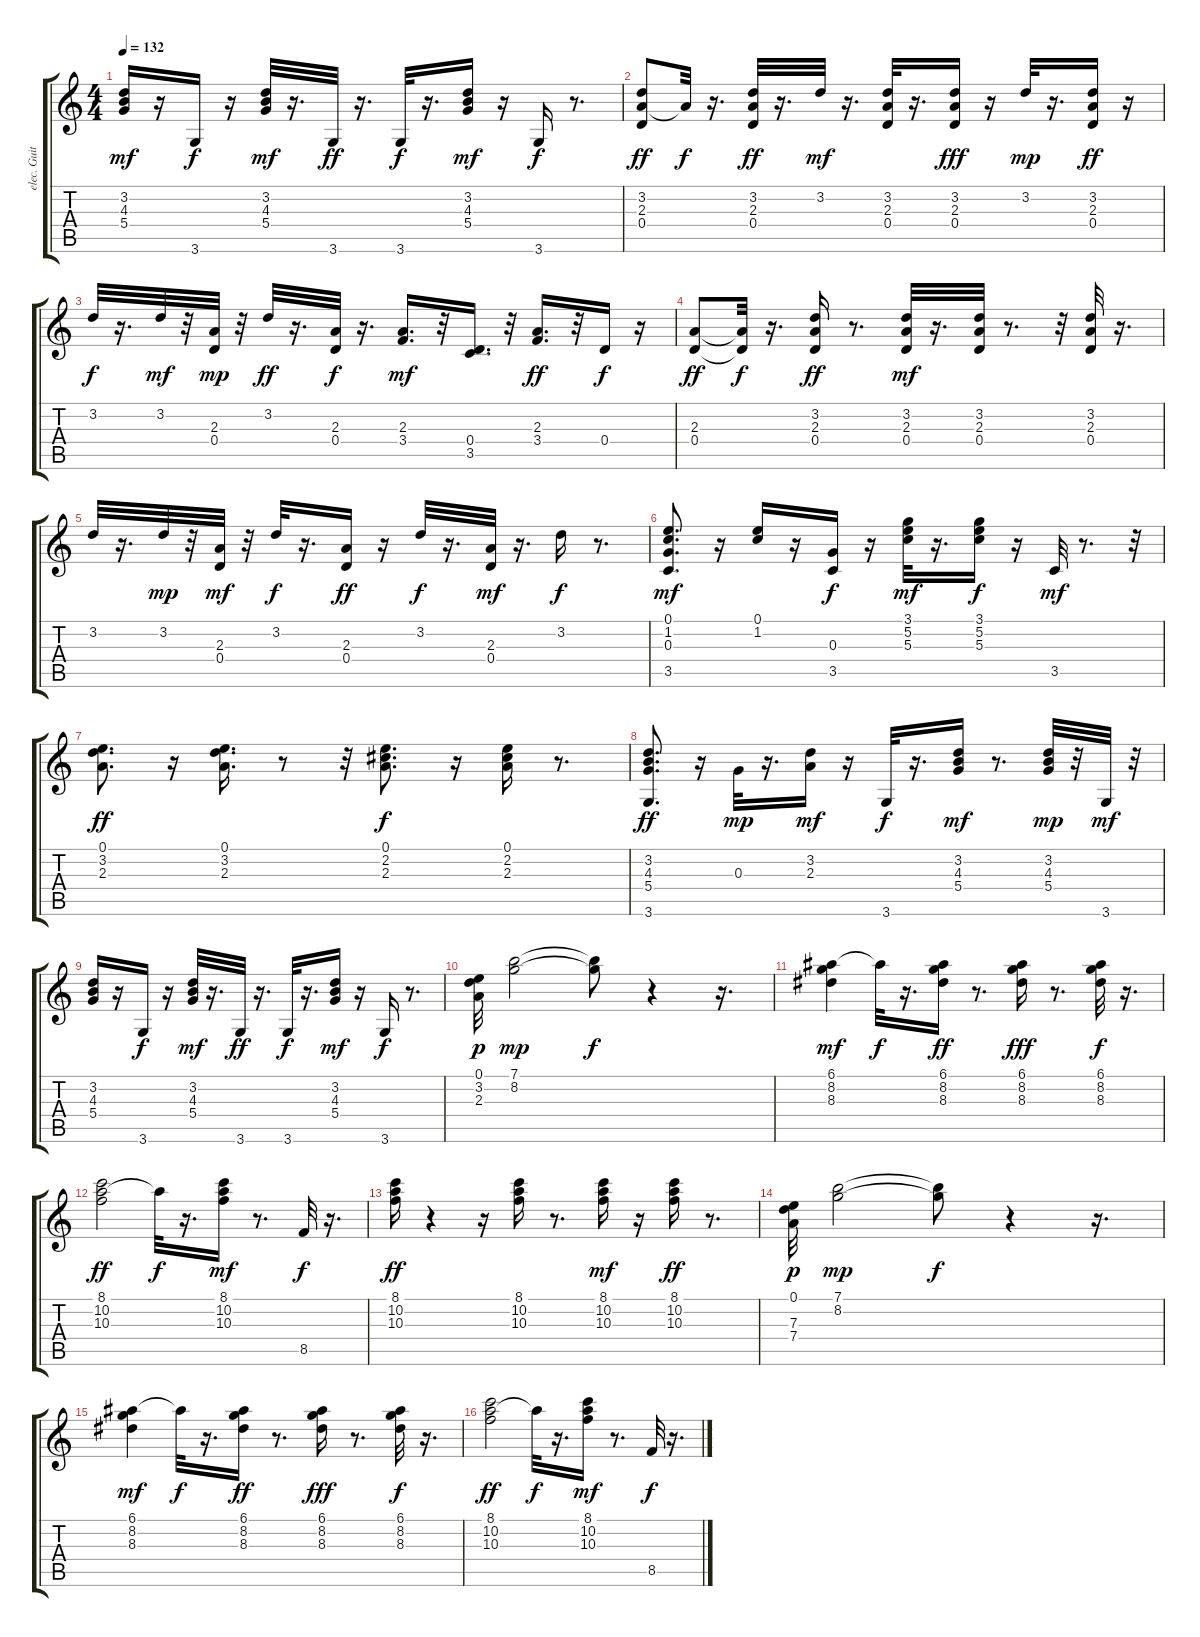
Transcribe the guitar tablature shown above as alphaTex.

\track ("elec. Guitar(clean)" "elec. Guit") {instrument electricguitarclean}
\staff {score tabs}
\tuning (E4 B3 G3 D3 A2 E2) {hide}
\ts (4 4)
\tempo 132
\clef g2
\ks c
(3.2 4.3 5.4).16{dy mf} r.16 3.6.16{dy f} r.16 (3.2 4.3 5.4).32{dy mf} r.16{d} 3.6.32{dy ff} r.16{d} 3.6.32{dy f} r.16{d} (3.2 4.3 5.4).16{dy mf} r.16 3.6.16{dy f} r.8{d} |
(3.2 2.3 0.4).8{dy ff} 2.3{t}.32{dy f} r.16{d} (3.2 2.3 0.4).32{dy ff} r.16{d} 3.2.32{dy mf} r.16{d} (3.2 2.3 0.4).32 r.16{d} (3.2 2.3 0.4).16{dy fff} r.16 3.2.32{dy mp} r.16{d} (3.2 2.3 0.4).16{dy ff} r.16 |
3.2.32{dy f} r.16{d} 3.2.32{dy mf} r.32 (2.3 0.4).32{dy mp} r.32 3.2.32{dy ff} r.16{d} (2.3 0.4).32{dy f} r.16{d} (2.3 3.4).16{d dy mf} r.32 (0.4 3.5).16{d} r.32 (2.3 3.4).16{d dy ff} r.32 0.4.16{dy f} r.16 |
(2.3 0.4).8{dy ff} (2.3{t} 0.4{t}).32{dy f} r.16{d} (3.2 2.3 0.4).16{dy ff} r.8{d} (3.2 2.3 0.4).32{dy mf} r.16{d} (3.2 2.3 0.4).32 r.8{d} r.32 (3.2 2.3 0.4).32 r.16{d} |
3.2.32 r.16{d} 3.2.32{dy mp} r.32 (2.3 0.4).32{dy mf} r.32 3.2.32{dy f} r.16{d} (2.3 0.4).16{dy ff} r.16 3.2.32{dy f} r.16{d} (2.3 0.4).32{dy mf} r.16{d} 3.2.16{dy f} r.8{d} |
(0.1 1.2 0.3 3.5).8{d dy mf} r.16 (0.1 1.2).16 r.16 (0.3 3.5).16{dy f} r.16 (3.1 5.2 5.3).32{dy mf} r.16{d} (3.1 5.2 5.3).16{dy f} r.16 3.5.32{dy mf} r.8{d} r.32 |
(0.1 3.2 2.3).8{d dy ff} r.16 (0.1 3.2 2.3).16{d} r.8 r.32 (0.1 2.2 2.3).8{d dy f} r.16 (0.1 2.2 2.3).16 r.8{d} |
(3.2 4.3 5.4 3.6).8{d dy ff} r.16 0.3.32{dy mp} r.16{d} (3.2 2.3).16{dy mf} r.16 3.6.32{dy f} r.16{d} (3.2 4.3 5.4).16{dy mf} r.8{d} (3.2 4.3 5.4).32{dy mp} r.32 3.6.32{dy mf} r.32 |
(3.2 4.3 5.4).16 r.16 3.6.16{dy f} r.16 (3.2 4.3 5.4).32{dy mf} r.16{d} 3.6.32{dy ff} r.16{d} 3.6.32{dy f} r.16{d} (3.2 4.3 5.4).16{dy mf} r.16 3.6.16{dy f} r.8{d} |
(0.1 3.2 2.3).32{dy p} (7.1 8.2).2{dy mp} (7.1{t} 8.2{t}).8{dy f} r.4 r.16{d} |
(6.1 8.2 8.3).4{dy mf} 6.1{t}.32{dy f} r.16{d} (6.1 8.2 8.3).16{dy ff} r.8{d} (6.1 8.2 8.3).16{dy fff} r.8{d} (6.1 8.2 8.3).32{dy f} r.16{d} |
(8.1 10.2 10.3).2{dy ff} 10.2{t}.32{dy f} r.16{d} (8.1 10.2 10.3).16{dy mf} r.8{d} 8.5.32{dy f} r.16{d} |
(8.1 10.2 10.3).16{dy ff} r.4 r.16 (8.1 10.2 10.3).16 r.8{d} (8.1 10.2 10.3).16{dy mf} r.16 (8.1 10.2 10.3).16{dy ff} r.8{d} |
(0.1 7.3 7.4).32{dy p} (7.1 8.2).2{dy mp} (7.1{t} 8.2{t}).8{dy f} r.4 r.16{d} |
(6.1 8.2 8.3).4{dy mf} 6.1{t}.32{dy f} r.16{d} (6.1 8.2 8.3).16{dy ff} r.8{d} (6.1 8.2 8.3).16{dy fff} r.8{d} (6.1 8.2 8.3).32{dy f} r.16{d} |
(8.1 10.2 10.3).2{dy ff} 10.2{t}.32{dy f} r.16{d} (8.1 10.2 10.3).16{dy mf} r.8{d} 8.5.32{dy f} r.16{d}
